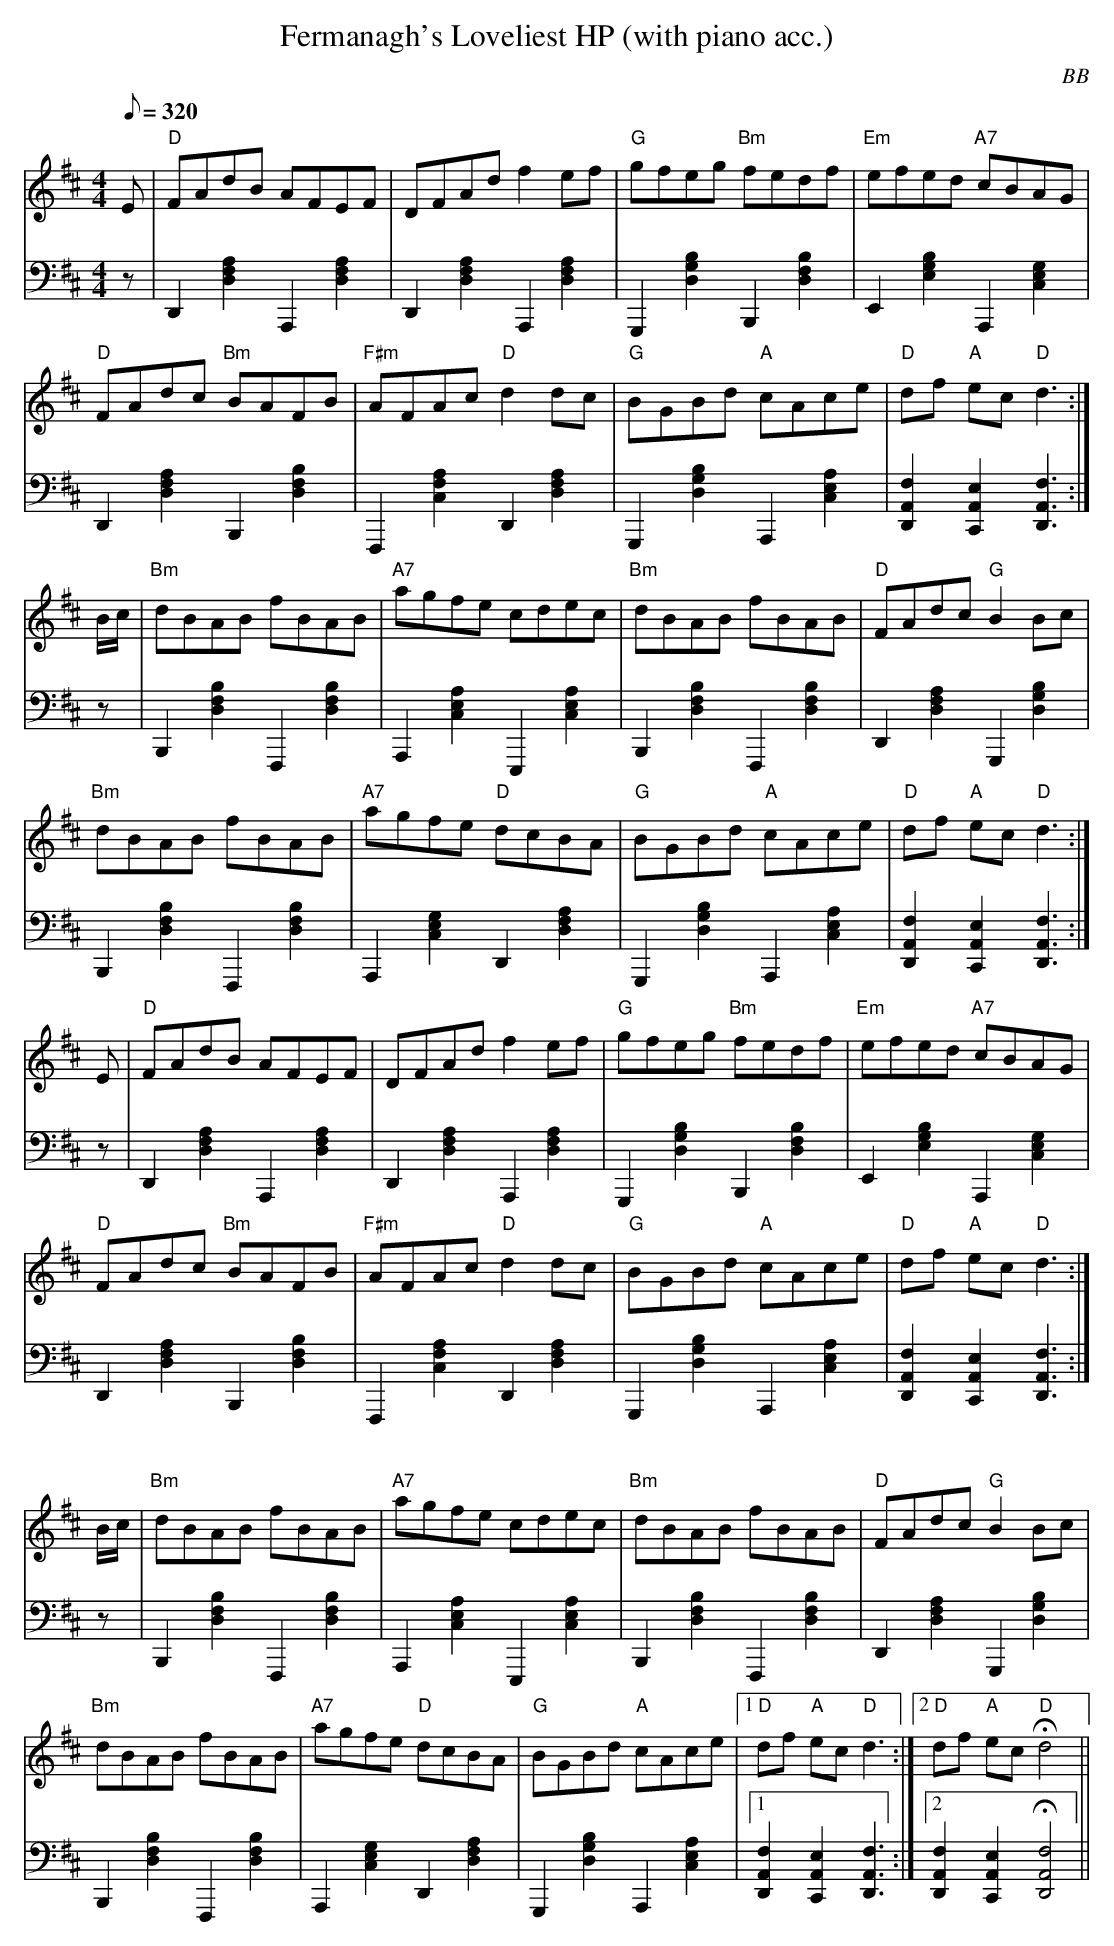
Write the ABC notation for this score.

X:1
T: Fermanagh's Loveliest HP (with piano acc.)
C: BB
L: 1/8
Q: 1/8=320
M: 4/4
V: 1 program 1 21 %acc
V: 2 volume=70 clef=bass m=D program 1 00
K: D
[V:1] E | "D"FAdB AFEF | DFAd f2 ef | "G"gfeg "Bm"fedf | "Em"efed "A7"cBAG |
[V:2] z|D,2[A2D2F2]A,,2[A2D2F2]|D,2[A2D2F2]A,,2[A2D2F2]|G,,2[G2B2D2]B,,2[F2B2D2]|\
E,2[E2B2G2]A,,2[G2C2E2]|
[V:1] "D"FAdc "Bm"BAFB | "F#m"AFAc "D"d2 dc | "G"BGBd "A"cAce | "D"df "A"ec "D"d3 :|
[V:2] D,2[A2D2F2]B,,2[F2B2D2]|F,,2[A2C2F2]D,2[A2D2F2]|\
G,,2[G2B2D2]A,,2[A2C2E2]|[D,2F2A,2][A,2C,2E2][D,3F3A,3]:|
[V:1] B/c/ | "Bm"dBAB fBAB | "A7"agfe cdec | "Bm"dBAB fBAB | "D"FAdc "G"B2 Bc |
[V:2] z |B,,2[F2B2D2]F,,2[F2D2B2]|A,,2[A2C2E2]E,,2[E2C2A2]|\
B,,2[F2B2D2]F,,2[F2D2B2]|D,2[A2D2F2]G,,2[G2B2D2]|
[V:1] "Bm"dBAB fBAB | "A7"agfe "D"dcBA | "G"BGBd "A"cAce |"D"df "A"ec "D"d3 :|
[V:2] B,,2[F2B2D2]F,,2[F2D2B2]|A,,2[G2C2E2]D,2[A2D2F2]|\
G,,2[G2B2D2]A,,2[A2C2E2]|[D,2F2A,2][A,2C,2E2][D,3F3A,3]:|
[V:1] E | "D"FAdB AFEF | DFAd f2 ef | "G"gfeg "Bm"fedf | "Em"efed "A7"cBAG |
[V:2] z|D,2[A2D2F2]A,,2[A2D2F2]|D,2[A2D2F2]A,,2[A2D2F2]|G,,2[G2B2D2]B,,2[F2B2D2]|\
E,2[E2B2G2]A,,2[G2C2E2]|
[V:1] "D"FAdc "Bm"BAFB | "F#m"AFAc "D"d2 dc | "G"BGBd "A"cAce | "D"df "A"ec "D"d3 :|
[V:2] D,2[A2D2F2]B,,2[F2B2D2]|F,,2[A2C2F2]D,2[A2D2F2]|\
G,,2[G2B2D2]A,,2[A2C2E2]|[D,2F2A,2][A,2C,2E2][D,3F3A,3]:|
[V:1] B/c/ | "Bm"dBAB fBAB | "A7"agfe cdec | "Bm"dBAB fBAB | "D"FAdc "G"B2 Bc |
[V:2] z |B,,2[F2B2D2]F,,2[F2D2B2]|A,,2[A2C2E2]E,,2[E2C2A2]|\
B,,2[F2B2D2]F,,2[F2D2B2]|D,2[A2D2F2]G,,2[G2B2D2]|
[V:1] "Bm"dBAB fBAB | "A7"agfe "D"dcBA | "G"BGBd "A"cAce |1 "D"df "A"ec "D"d3 :|2\
"D"df "A"ec "D"Hd4 ||
[V:2] B,,2[F2B2D2]F,,2[F2D2B2]|A,,2[G2C2E2]D,2[A2D2F2]|\
G,,2[G2B2D2]A,,2[A2C2E2]|1 [D,2F2A,2][A,2C,2E2][D,3F3A,3]:|2 [D,2F2A,2][A,2C,2E2]H[D,4F4A,4]||
